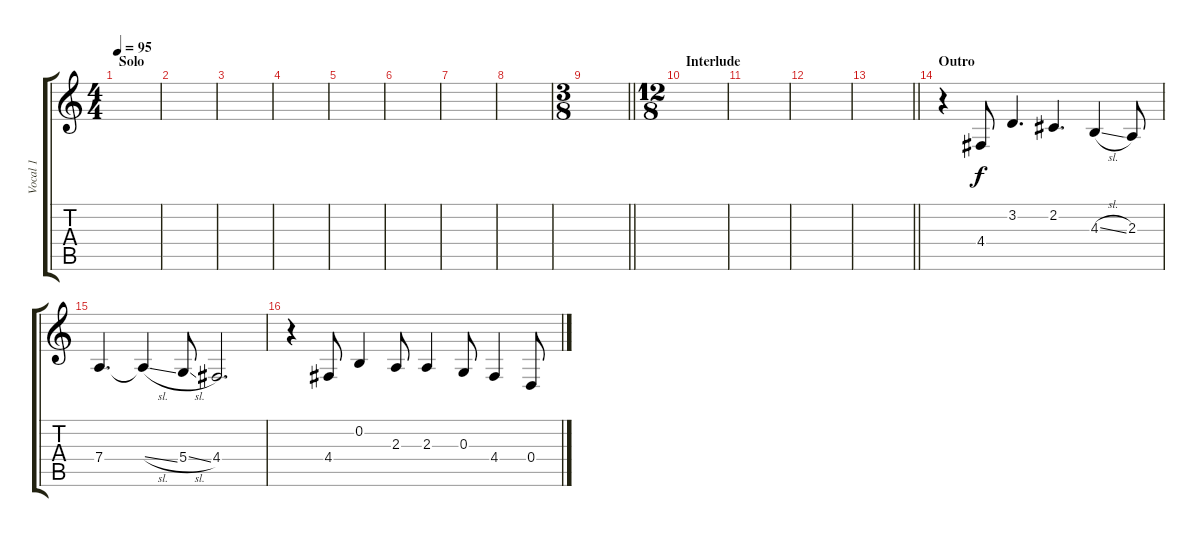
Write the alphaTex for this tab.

\track ("Vocal 1" "Vocal 1") {instrument lead2sawtooth}
\staff {score tabs}
\tuning (E4 B3 G3 D3 A2 E2) {hide}
\ts (4 4)
\section ("" "Solo")
\tempo 95
\clef g2
\ks c
|
|
|
|
|
|
|
|
\ts (3 8)
\barLineRight lightlight
|
\ts (12 8)
\section ("" "Interlude")
|
|
|
\barLineRight lightlight
|
\section ("" "Outro")
r.4{volume 12} 4.4.8 3.2.4{d} 2.2.4{d} 4.3{sl}.4 2.3.8 |
7.4.4{d} 7.4{sl t}.4 5.4{sl}.8 4.4.2{d} |
r.4 4.4.8 0.2.4 2.3.8 2.3.4 0.3.8 4.4.4 0.4.8
